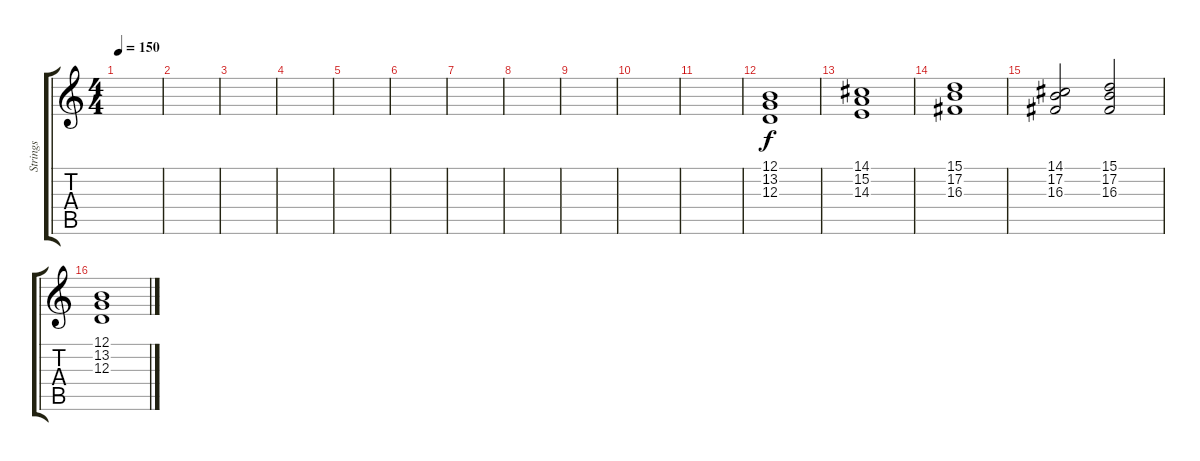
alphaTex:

\track ("Strings" "Strings") {instrument stringensemble1}
\staff {score tabs}
\tuning (B3 Gb3 D3 A2 E2 B1) {hide}
\ts (4 4)
\tempo 150
\clef g2
\ks c
|
|
|
|
|
|
|
|
|
|
|
(12.1 13.2 12.3).1 |
(14.1 15.2 14.3).1 |
(15.1 17.2 16.3).1 |
(14.1 17.2 16.3).2 (15.1 17.2 16.3).2 |
(12.1 13.2 12.3).1
